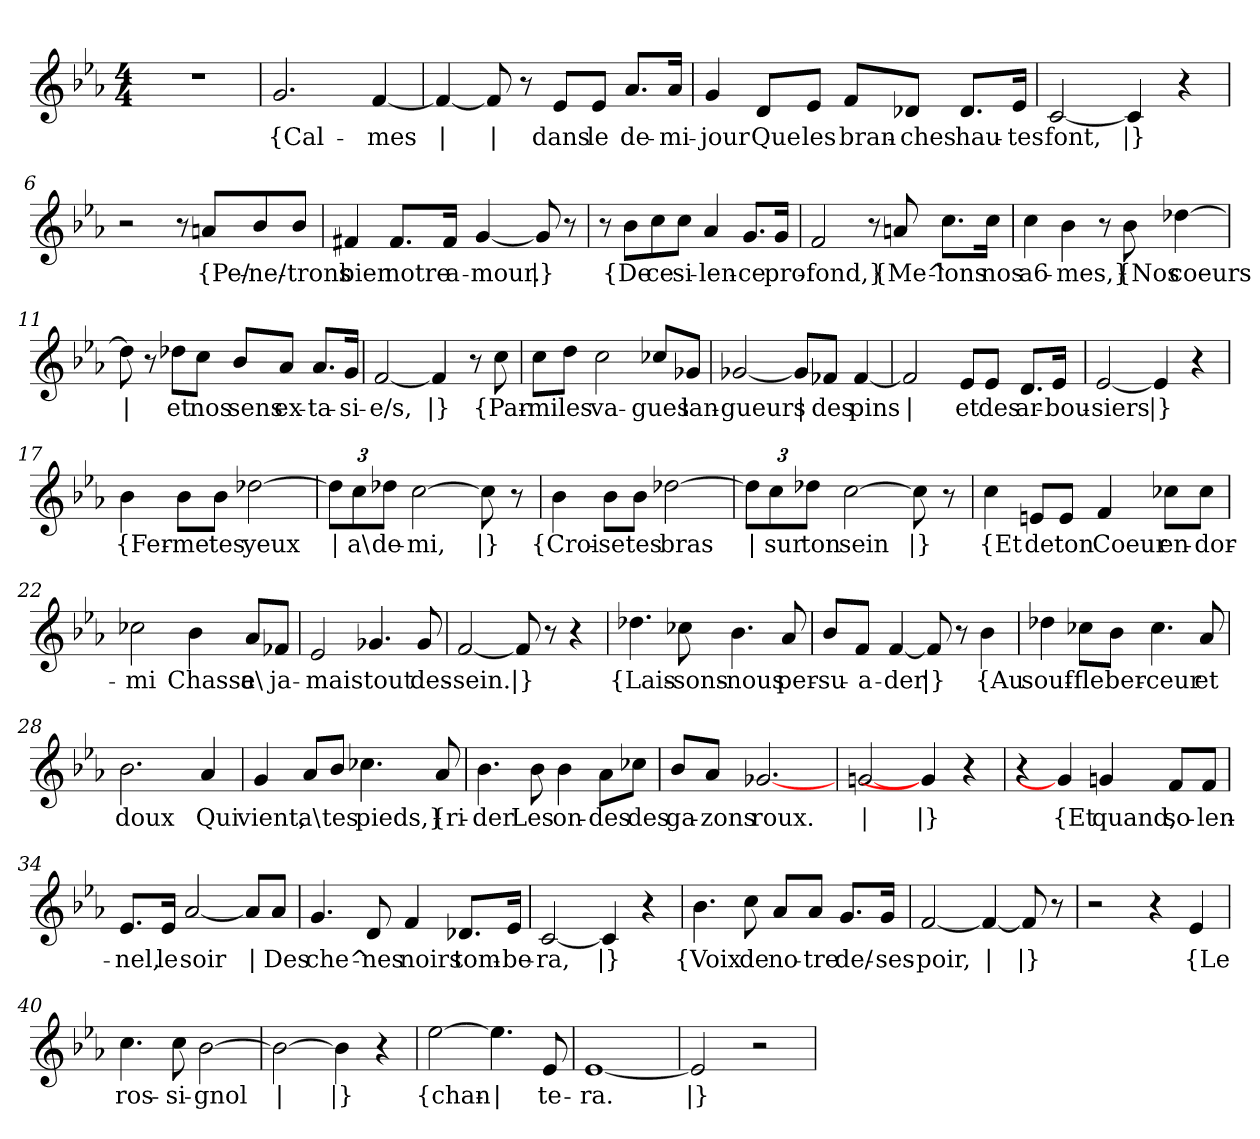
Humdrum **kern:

**kern	**text
*part1	*part1
*staff1	*staff1
*clefG2	*
*k[b-e-a-]	*
*M4/4	*
=1	=1
1r	.
=2	=2
!	!LO:LY:b
2.g/	{Cal-
!	!LO:LY:b
[4f/	-mes
=3	=3
!	!LO:LY:b
4f/_	|
!	!LO:LY:b
8f/]	|
8r	.
!	!LO:LY:b
8e-/L	dans
!	!LO:LY:b
8e-/J	le
!	!LO:LY:b
8.a-/L	de-
!	!LO:LY:b
16a-/Jk	-mi-
=4	=4
!	!LO:LY:b
4g/	-jour
!	!LO:LY:b
8d/L	Que
!	!LO:LY:b
8e-/J	les
!	!LO:LY:b
8f/L	bran-
!	!LO:LY:b
8d-X/J	-ches
!	!LO:LY:b
8.d-/L	hau-
!	!LO:LY:b
16e-/Jk	-tes
=5	=5
!	!LO:LY:b
[2c/	font,
!	!LO:LY:b
4c/]	|}
4r	.
!!LO:LB:g=z
=6	=6
2r	.
8r	.
!	!LO:LY:b
8an/L	{Pe/-
!	!LO:LY:b
8b-/	-ne/-
!	!LO:LY:b
8b-/J	-trons
=7	=7
!	!LO:LY:b
4f#X/	bien
!	!LO:LY:b
8.f#/L	notre
!	!LO:LY:b
16f#/Jk	a-
!	!LO:LY:b
[4g/	-mour.
!	!LO:LY:b
8g/]	|}
8r	.
=8	=8
8r	.
!	!LO:LY:b
8b-\L	{De
!	!LO:LY:b
8cc\	ce
!	!LO:LY:b
8cc\J	si-
!	!LO:LY:b
4a-/	-len-
!	!LO:LY:b
8.g/L	-ce
!	!LO:LY:b
16g/Jk	pro-
=9	=9
!	!LO:LY:b
2f/	-fond,}
8r	.
!	!LO:LY:b
8an/	{Me^-
!	!LO:LY:b
8.cc\L	-lons
!	!LO:LY:b
16cc\Jk	nos
!!LO:LB:g=z
=10	=10
!	!LO:LY:b
4cc\	a6-
!	!LO:LY:b
4b-\	-mes,}
8r	.
!	!LO:LY:b
8b-\	{Nos
!	!LO:LY:b
[4dd-X\	coeurs
=11	=11
!	!LO:LY:b
8dd-\]	|
8r	.
!	!LO:LY:b
8dd-X\L	et
!	!LO:LY:b
8cc\J	nos
!	!LO:LY:b
8b-/L	sens
!	!LO:LY:b
8a-/J	ex-
!	!LO:LY:b
8.a-/L	-ta-
!	!LO:LY:b
16g/Jk	-si-
=12	=12
!	!LO:LY:b
[2f/	-e/s,
!	!LO:LY:b
4f/]	|}
8r	.
!	!LO:LY:b
8cc\	{Par-
=13	=13
!	!LO:LY:b
8cc\L	-mi
!	!LO:LY:b
8dd\J	les
!	!LO:LY:b
2cc\	va-
!	!LO:LY:b
8cc-X/L	-gues
!	!LO:LY:b
8g-X/J	lan-
!!LO:LB:g=z
=14	=14
!	!LO:LY:b
[2g-X/	-gueurs
!	!LO:LY:b
8g-/L]	|
!	!LO:LY:b
8f-X/J	des
!	!LO:LY:b
[4f-/	pins
=15	=15
!	!LO:LY:b
2f-/]	|
!	!LO:LY:b
8e-/L	et
!	!LO:LY:b
8e-/J	des
!	!LO:LY:b
8.d/L	ar-
!	!LO:LY:b
16e-/Jk	-bou-
=16	=16
!	!LO:LY:b
[2e-/	-siers
!	!LO:LY:b
4e-/]	|}
4r	.
=17	=17
!	!LO:LY:b
4b-\	{Fer-
!	!LO:LY:b
8b-\L	-me
!	!LO:LY:b
8b-\J	tes
!	!LO:LY:b
[2dd-X\	yeux
=18	=18
*Xbrackettup	*
!	!LO:LY:b
12dd-\L]	|
!	!LO:LY:b
12cc\	a\
!	!LO:LY:b
12dd-X\J	de-
!	!LO:LY:b
[2cc\	-mi,
!	!LO:LY:b
8cc\]	|}
8r	.
!!LO:LB:g=z
=19	=19
!	!LO:LY:b
4b-\	{Croi-
!	!LO:LY:b
8b-\L	-se
!	!LO:LY:b
8b-\J	tes
!	!LO:LY:b
[2dd-X\	bras
=20	=20
!	!LO:LY:b
12dd-\L]	|
!	!LO:LY:b
12cc\	sur
!	!LO:LY:b
12dd-X\J	ton
!	!LO:LY:b
[2cc\	sein
!	!LO:LY:b
8cc\]	|}
8r	.
=21	=21
!	!LO:LY:b
4cc\	{Et
!	!LO:LY:b
8en/L	de
!	!LO:LY:b
8e/J	ton
!	!LO:LY:b
4f/	Coeur
!	!LO:LY:b
8cc-X\L	en-
!	!LO:LY:b
8cc-\J	-dor-
=22	=22
!	!LO:LY:b
2cc-X\	-mi
!	!LO:LY:b
4b-\	Chasse
!	!LO:LY:b
8a-/L	a\
!	!LO:LY:b
8f-X/J	ja-
=23	=23
!	!LO:LY:b
2e-/	-mais
!	!LO:LY:b
4.g-X/	tout
!	!LO:LY:b
8g-/	des-
!!LO:LB:g=z
=24	=24
!	!LO:LY:b
[2f/	-sein.
!	!LO:LY:b
8f/]	|}
8r	.
4r	.
=25	=25
!	!LO:LY:b
4.dd-X\	{Lais-
!	!LO:LY:b
8cc-X\	-sons-
!	!LO:LY:b
4.b-\	-nous
!	!LO:LY:b
8a-/	per-
=26	=26
!	!LO:LY:b
8b-/L	-su-
!	!LO:LY:b
8f/J	-a-
!	!LO:LY:b
[4f/	-der
!	!LO:LY:b
8f/]	|}
8r	.
!	!LO:LY:b
4b-\	{Au
=27	=27
!	!LO:LY:b
4dd-X\	souf-
!	!LO:LY:b
8cc-X\L	-fle
!	!LO:LY:b
8b-\J	ber-
!	!LO:LY:b
4.cc-\	-ceur
!	!LO:LY:b
8a-/	et
=28	=28
!	!LO:LY:b
2.b-\	doux
!	!LO:LY:b
4a-/	Qui
!!LO:LB:g=z
=29	=29
!	!LO:LY:b
4g/	vient,
!	!LO:LY:b
8a-/L	a\
!	!LO:LY:b
8b-/J	tes
!	!LO:LY:b
4.cc-X\	pieds,}
!	!LO:LY:b
8a-/	{ri-
=30	=30
!	!LO:LY:b
4.b-\	-der
!	!LO:LY:b
8b-\	Les
!	!LO:LY:b
4b-\	on-
!	!LO:LY:b
8a-\L	-des
!	!LO:LY:b
8cc-X\J	des
=31	=31
!	!LO:LY:b
8b-/L	ga-
!	!LO:LY:b
8a-/J	-zons
!	!LO:LY:b
[2.g-X/	roux.
=32	=32
!	!LO:LY:b
[2gn/	|
!	!LO:LY:b
4g-/]	|}
4r	.
=33	=33
4r	.
!	!LO:LY:b
4gn/]	{Et
!	!LO:LY:b
4gn/	quand,
!	!LO:LY:b
8f/L	so-
!	!LO:LY:b
8f/J	-len-
!!LO:LB:g=z
=34	=34
!	!LO:LY:b
8.e-/L	-nel,
!	!LO:LY:b
16e-/Jk	le
!	!LO:LY:b
[2a-/	soir
!	!LO:LY:b
8a-/L]	|
!	!LO:LY:b
8a-/J	Des
=35	=35
!	!LO:LY:b
4.g/	che^-
!	!LO:LY:b
8d/	-nes
!	!LO:LY:b
4f/	noirs
!	!LO:LY:b
8.d-X/L	tom-
!	!LO:LY:b
16e-/Jk	-be-
=36	=36
!	!LO:LY:b
[2c/	-ra,
!	!LO:LY:b
4c/]	|}
4r	.
=37	=37
!	!LO:LY:b
4.b-\	{Voix
!	!LO:LY:b
8cc\	de
!	!LO:LY:b
8a-/L	no-
!	!LO:LY:b
8a-/J	-tre
!	!LO:LY:b
8.g/L	de/-
!	!LO:LY:b
16g/Jk	-ses-
=38	=38
!	!LO:LY:b
[2f/	-poir,
!	!LO:LY:b
4f/_	|
!	!LO:LY:b
8f/]	|}
8r	.
!!LO:LB:g=z
=39	=39
2r	.
4r	.
!	!LO:LY:b
4e-/	{Le
=40	=40
!	!LO:LY:b
4.cc\	ros-
!	!LO:LY:b
8cc\	-si-
!	!LO:LY:b
[2b-\	-gnol
=41	=41
!	!LO:LY:b
2b-\_	|
!	!LO:LY:b
4b-\]	|}
4r	.
=42	=42
!	!LO:LY:b
[2ee-\	{chan-
!	!LO:LY:b
4.ee-\]	|
!	!LO:LY:b
8e-/	-te-
=43	=43
!	!LO:LY:b
[1e-	-ra.
=44	=44
!	!LO:LY:b
2e-/]	|}
2r	.
=	=
*-	*-
